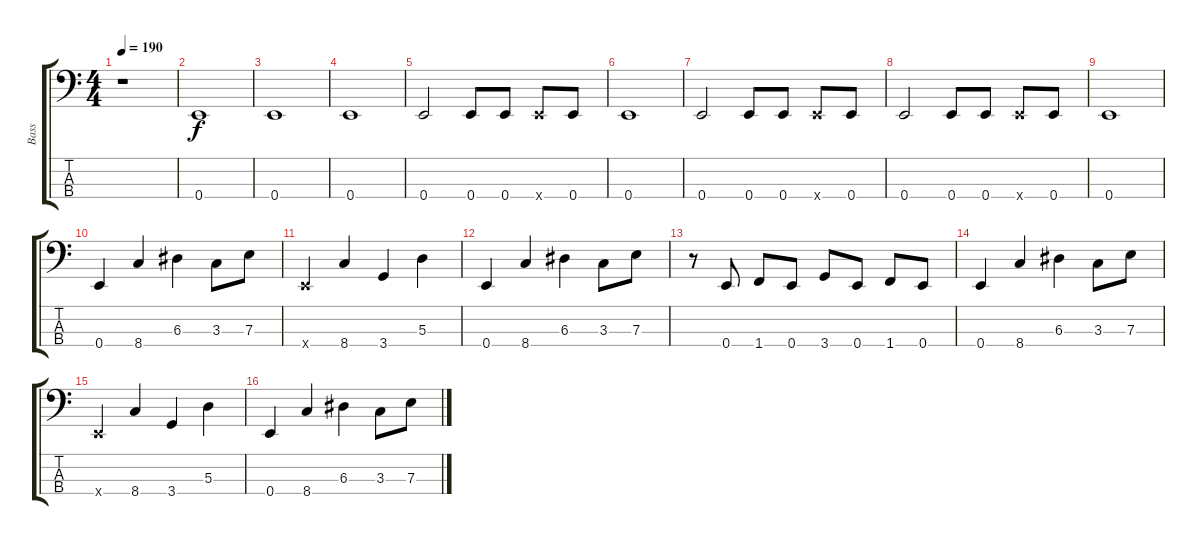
\track ("Bass" "Bass") {instrument electricbasspick}
\staff {score tabs}
\tuning (G2 D2 A1 E1) {hide}
\ts (4 4)
\tempo 190
\clef f4
\ks c
r.1{dy f instrument electricbasspick} |
0.4.1 |
0.4.1 |
0.4.1 |
0.4.2 0.4.8 0.4.8 0.4{x}.8 0.4.8 |
0.4.1 |
0.4.2 0.4.8 0.4.8 0.4{x}.8 0.4.8 |
0.4.2 0.4.8 0.4.8 0.4{x}.8 0.4.8 |
0.4.1 |
0.4.4 8.4.4 6.3.4 3.3.8 7.3.8 |
0.4{x}.4 8.4.4 3.4.4 5.3.4 |
0.4.4 8.4.4 6.3.4 3.3.8 7.3.8 |
r.8 0.4.8 1.4.8 0.4.8 3.4.8 0.4.8 1.4.8 0.4.8 |
0.4.4 8.4.4 6.3.4 3.3.8 7.3.8 |
0.4{x}.4 8.4.4 3.4.4 5.3.4 |
0.4.4 8.4.4 6.3.4 3.3.8 7.3.8
